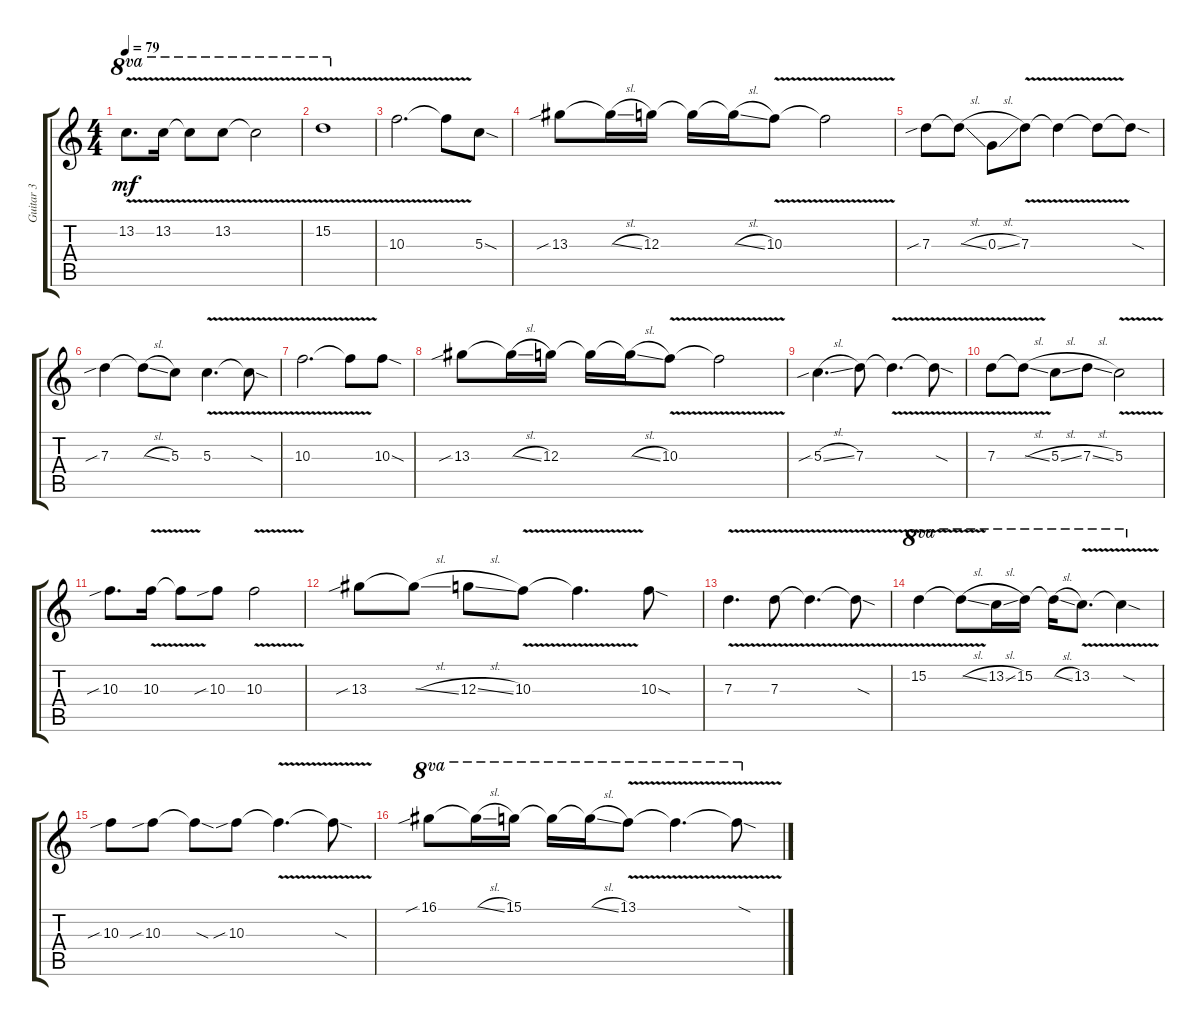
\track ("Guitar 3" "Guitar 3") {instrument distortionguitar}
\staff {score tabs}
\tuning (E4 B3 G3 D3 A2 D2) {hide}
\ts (4 4)
\tempo 79
\clef g2
\ks c
13.2{v}.8{d ot 8va dy mf} 13.2{v}.16{ot 8va} 13.2{v t}.8{ot 8va} 13.2{v}.8{ot 8va} 13.2{v t}.2{ot 8va} |
15.2{v}.1{ot 8va} |
10.3{v}.2{d} 10.3{t}.8 5.3{sod}.8 |
13.3{sib}.8 13.3{sl t}.16 12.3.16 12.3{t}.16 12.3{sl t}.16 10.3{v}.8 10.3{v t}.2 |
7.3{sib}.8 7.3{sl t}.8 0.3{sl}.8 7.3{v}.8 7.3{v t}.4 7.3{t}.8 7.3{sod t}.8 |
7.3{sib}.4 7.3{sl t}.8 5.3.8 5.3{v}.4{d} 5.3{sod t}.8 |
10.3{v}.2{d} 10.3{t}.8 10.3{sod}.8 |
13.3{sib}.8 13.3{sl t}.16 12.3.16 12.3{t}.16 12.3{sl t}.16 10.3{v}.8 10.3{v t}.2 |
5.3{sib sl}.4{d} 7.3.8 7.3{v t}.4{d} 7.3{sod t}.8 |
7.3{v}.8 7.3{sl t}.8 5.3{sl}.8 7.3{sl}.8 5.3{v}.2 |
10.3{sib}.8{d} 10.3{v}.16 10.3{v t}.8 10.3{sib}.8 10.3{v}.2 |
13.3{sib}.8 13.3{sl t}.8 12.3{sl}.8 10.3{v}.8 10.3{v t}.4{d} 10.3{sod}.8 |
7.3{v}.4{d} 7.3{v}.8 7.3{v t}.4{d} 7.3{sod t}.8 |
15.2{v}.4{ot 8va} 15.2{sl t}.8{ot 8va} 13.2{sl}.16{ot 8va} 15.2.16{ot 8va} 15.2{sl t}.16{ot 8va} 13.2{v}.8{d ot 8va} 13.2{sod t}.4{ot 8va} |
10.3{sib}.8 10.3{sib}.8 10.3{sod t}.8 10.3{sib}.8 10.3{v t}.4{d} 10.3{sod t}.8 |
16.1{sib}.8{ot 8va} 16.1{sl t}.16{ot 8va} 15.1.16{ot 8va} 15.1{t}.16{ot 8va} 15.1{sl t}.16{ot 8va} 13.1{v}.8{ot 8va} 13.1{v t}.4{d ot 8va} 13.1{sod t}.8{ot 8va}
